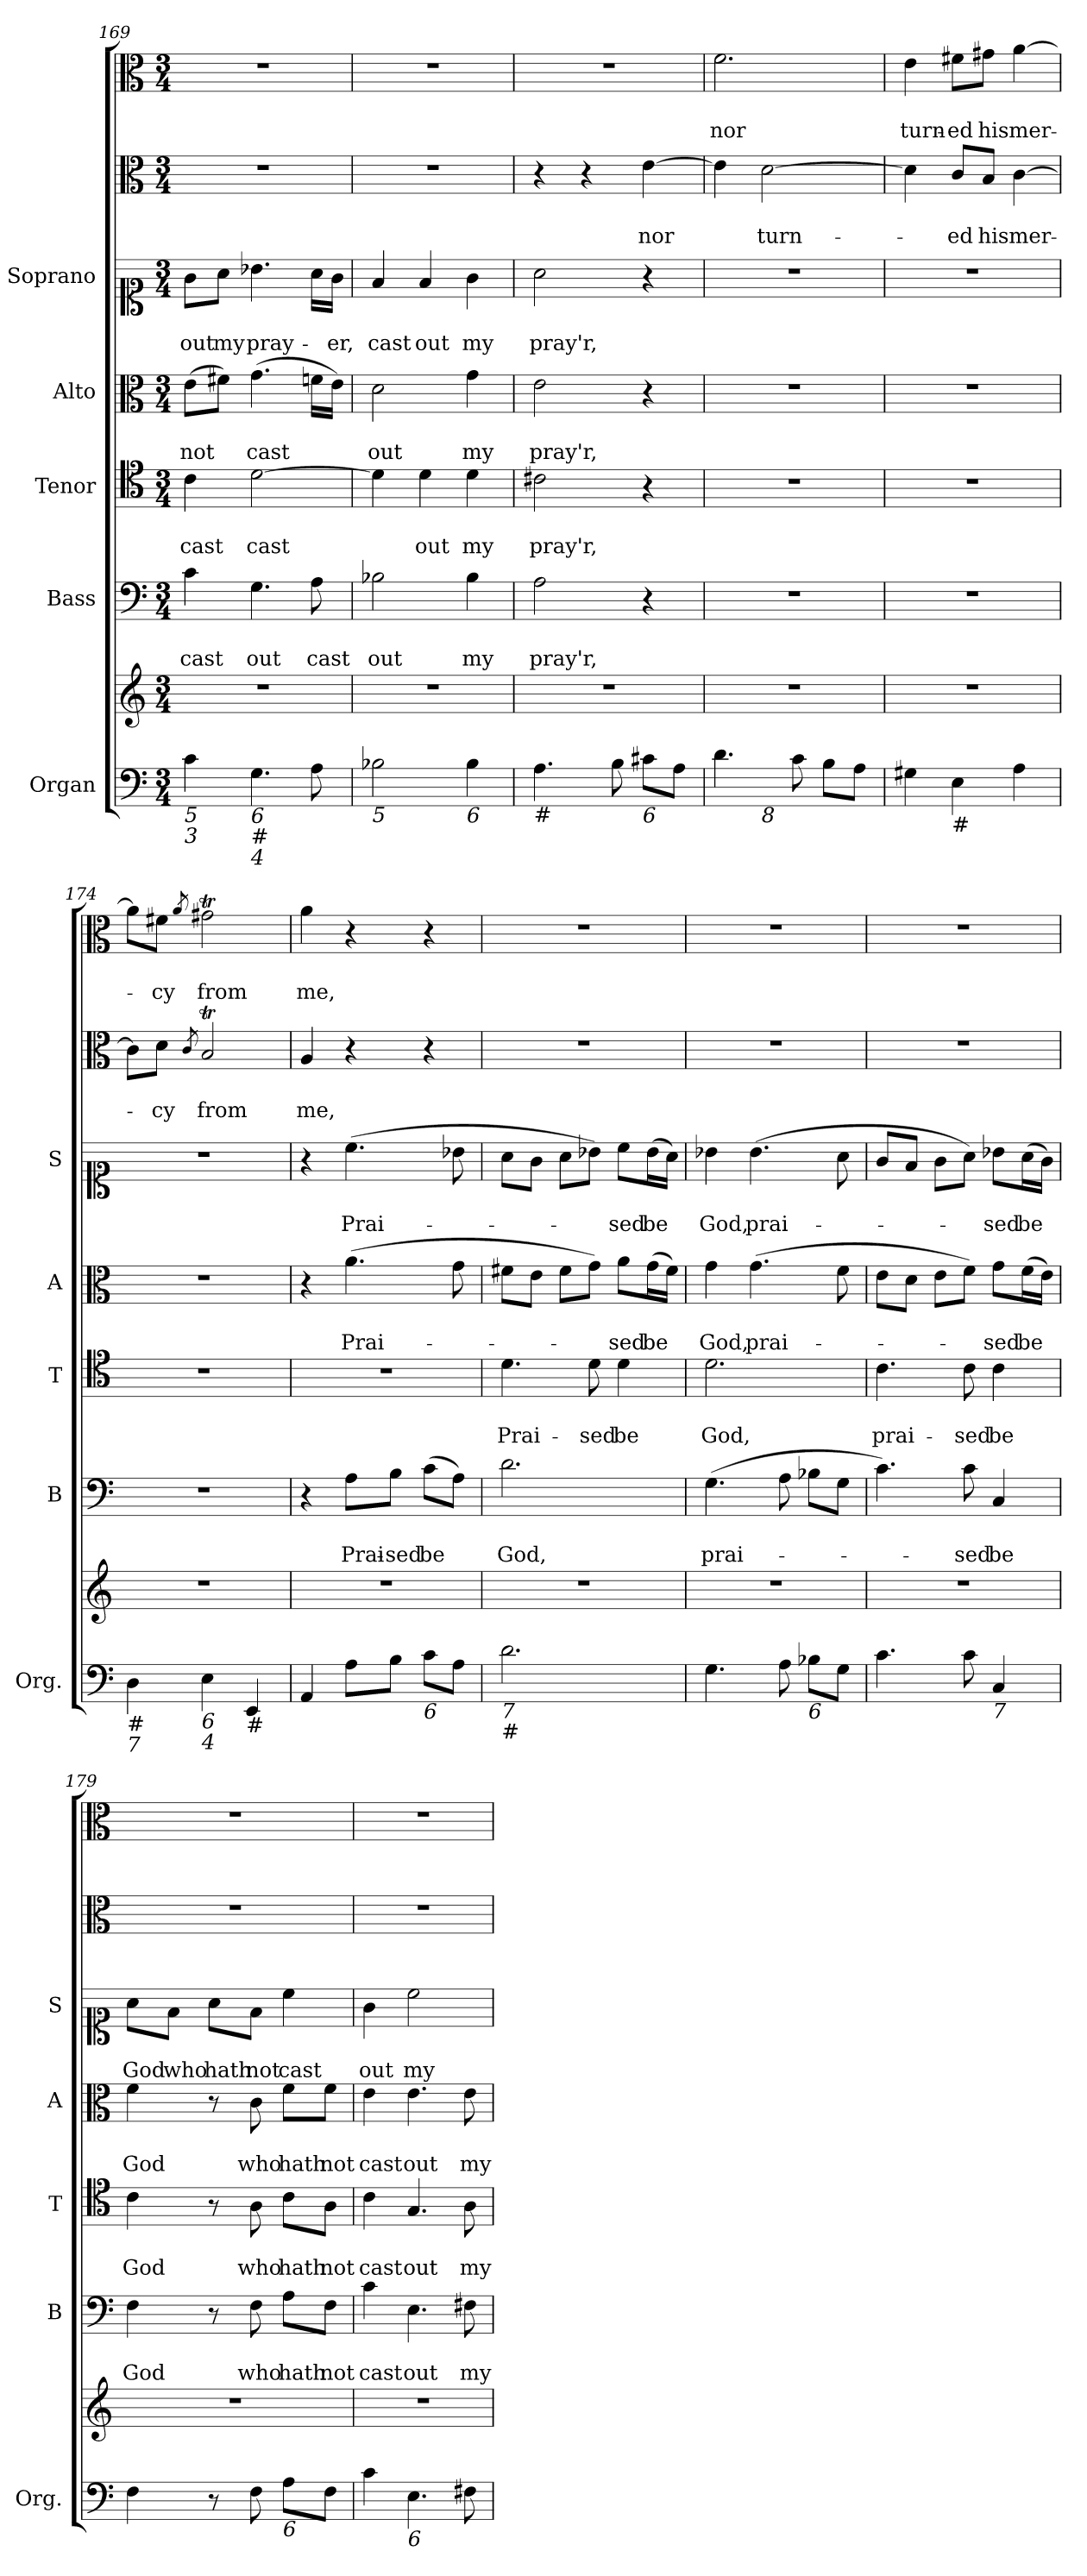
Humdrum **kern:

**kern	**kern	**kern	**text	**text	**kern	**text	**text	**kern	**text	**text	**kern	**text	**text	**kern	**text	**text	**kern	**text	**text
*part7	*part7	*part6	*part6	*part6	*part5	*part5	*part5	*part4	*part4	*part4	*part3	*part3	*part3	*part2	*part2	*part2	*part1	*part1	*part1
*staff8	*staff7	*staff6	*staff6	*staff6	*staff5	*staff5	*staff5	*staff4	*staff4	*staff4	*staff3	*staff3	*staff3	*staff2	*staff2	*staff2	*staff1	*staff1	*staff1
*I"Organ	*	*I"Bass	*	*	*I"Tenor	*	*	*I"Alto	*	*	*I"Soprano	*	*	*	*	*	*	*	*
*I'Org.	*	*I'B	*	*	*I'T	*	*	*I'A	*	*	*I'S	*	*	*	*	*	*	*	*
!!LO:PB:g=z
*clefF4	*clefG2	*clefF4	*	*	*clefC4	*	*	*clefC3	*	*	*clefC1	*	*	*clefC3	*	*	*clefC3	*	*
*k[]	*k[]	*k[]	*	*	*k[]	*	*	*k[]	*	*	*k[]	*	*	*k[]	*	*	*k[]	*	*
*C:	*C:	*C:	*	*	*C:	*	*	*C:	*	*	*C:	*	*	*C:	*	*	*C:	*	*
*M3/4	*M3/4	*M3/4	*	*	*M3/4	*	*	*M3/4	*	*	*M3/4	*	*	*M3/4	*	*	*M3/4	*	*
=169	=169	=169	=169	=169	=169	=169	=169	=169	=169	=169	=169	=169	=169	=169	=169	=169	=169	=169	=169
!LO:TX:b:i:t=5	!	!	!	!	!	!	!	!	!	!	!	!	!	!	!	!	!	!	!
!LO:TX:b:i:t=3	!	!	!	!	!	!	!	!	!	!	!	!	!	!	!	!	!	!	!
!	!	!	!	!LO:LY:b	!	!	!LO:LY:b	!	!	!LO:LY:b	!	!	!LO:LY:b	!	!	!	!	!	!
4c\	2.r	4c\	.	cast	4c\	.	cast	(>8e\L	.	not	8g\L	.	out	2.r	.	.	2.r	.	.
!	!	!	!	!	!	!	!	!	!	!	!	!	!LO:LY:b	!	!	!	!	!	!
.	.	.	.	.	.	.	.	8f#X\J)	.	.	8a\J	.	my	.	.	.	.	.	.
!LO:TX:b:i:t=6	!	!	!	!	!	!	!	!	!	!	!	!	!	!	!	!	!	!	!
!LO:TX:b:t=#	!	!	!	!	!	!	!	!	!	!	!	!	!	!	!	!	!	!	!
!LO:TX:b:i:t=4	!	!	!	!	!	!	!	!	!	!	!	!	!	!	!	!	!	!	!
!	!	!	!	!LO:LY:b	!	!	!LO:LY:b	!	!	!LO:LY:b	!	!	!LO:LY:b	!	!	!	!	!	!
4.G\	.	4.G\	.	out	[2d\	.	cast	(>4.g\	.	cast	4.b-X\	.	pray-	.	.	.	.	.	.
!	!	!	!	!LO:LY:b	!	!	!	!	!	!	!	!	!	!	!	!	!	!	!
8A\	.	8A\	.	cast	.	.	.	16fn\LL	.	.	16a\LL	.	.	.	.	.	.	.	.
!	!	!	!	!	!	!	!	!	!	!	!	!	!LO:LY:b	!	!	!	!	!	!
.	.	.	.	.	.	.	.	16e\JJ)	.	.	16g\JJ	.	-er,	.	.	.	.	.	.
=170	=170	=170	=170	=170	=170	=170	=170	=170	=170	=170	=170	=170	=170	=170	=170	=170	=170	=170	=170
!LO:TX:b:i:t=5	!	!	!	!	!	!	!	!	!	!	!	!	!	!	!	!	!	!	!
!	!	!	!	!LO:LY:b	!	!	!	!	!	!LO:LY:b	!	!	!LO:LY:b	!	!	!	!	!	!
2B-X\	2.r	2B-X\	.	out	4d\]	.	.	2d\	.	out	4f/	.	cast	2.r	.	.	2.r	.	.
!	!	!	!	!	!	!	!LO:LY:b	!	!	!	!	!	!LO:LY:b	!	!	!	!	!	!
.	.	.	.	.	4d\	.	out	.	.	.	4f/	.	out	.	.	.	.	.	.
!LO:TX:b:i:t=6	!	!	!	!	!	!	!	!	!	!	!	!	!	!	!	!	!	!	!
!	!	!	!	!LO:LY:b	!	!	!LO:LY:b	!	!	!LO:LY:b	!	!	!LO:LY:b	!	!	!	!	!	!
4B-\	.	4B-\	.	my	4d\	.	my	4g\	.	my	4g\	.	my	.	.	.	.	.	.
=171	=171	=171	=171	=171	=171	=171	=171	=171	=171	=171	=171	=171	=171	=171	=171	=171	=171	=171	=171
!LO:TX:b:t=#	!	!	!	!	!	!	!	!	!	!	!	!	!	!	!	!	!	!	!
!	!	!	!	!LO:LY:b	!	!	!LO:LY:b	!	!	!LO:LY:b	!	!	!LO:LY:b	!	!	!	!	!	!
4.A\	2.r	2A\	.	pray'r,	2c#X\	.	pray'r,	2e\	.	pray'r,	2a\	.	pray'r,	4r	.	.	2.r	.	.
.	.	.	.	.	.	.	.	.	.	.	.	.	.	4r	.	.	.	.	.
8B\	.	.	.	.	.	.	.	.	.	.	.	.	.	.	.	.	.	.	.
!LO:TX:b:i:t=6	!	!	!	!	!	!	!	!	!	!	!	!	!	!	!	!	!	!	!
!	!	!	!	!	!	!	!	!	!	!	!	!	!	!	!	!LO:LY:b	!	!	!
8c#X\L	.	4r	.	.	4r	.	.	4r	.	.	4r	.	.	[4e\	.	nor	.	.	.
8A\J	.	.	.	.	.	.	.	.	.	.	.	.	.	.	.	.	.	.	.
=172	=172	=172	=172	=172	=172	=172	=172	=172	=172	=172	=172	=172	=172	=172	=172	=172	=172	=172	=172
!LO:TX:b:i:t=9	!	!	!	!	!	!	!	!	!	!	!	!	!	!	!	!	!	!	!
!	!	!	!	!	!	!	!	!	!	!	!	!	!	!	!	!	!	!	!LO:LY:b
*^	*	*	*	*	*	*	*	*	*	*	*	*	*	*	*	*	*	*	*
4.d\	4ryy	2.r	2.r	.	.	2.r	.	.	2.r	.	.	2.r	.	.	4e\]	.	.	2.f\	.	nor
!	!LO:TX:b:i:t=8	!	!	!	!	!	!	!	!	!	!	!	!	!	!	!	!	!	!	!
!	!	!	!	!	!	!	!	!	!	!	!	!	!	!	!	!	!LO:LY:b	!	!	!
.	2ryy	.	.	.	.	.	.	.	.	.	.	.	.	.	[2d\	.	turn-	.	.	.
8c\	.	.	.	.	.	.	.	.	.	.	.	.	.	.	.	.	.	.	.	.
8B\L	.	.	.	.	.	.	.	.	.	.	.	.	.	.	.	.	.	.	.	.
8A\J	.	.	.	.	.	.	.	.	.	.	.	.	.	.	.	.	.	.	.	.
=173	=173	=173	=173	=173	=173	=173	=173	=173	=173	=173	=173	=173	=173	=173	=173	=173	=173	=173	=173	=173
!LO:TX:b:i:t=6	!	!	!	!	!	!	!	!	!	!	!	!	!	!	!	!	!	!	!	!
!	!	!	!	!	!	!	!	!	!	!	!	!	!	!	!	!	!	!	!	!LO:LY:b
*v	*v	*	*	*	*	*	*	*	*	*	*	*	*	*	*	*	*	*	*	*
4G#X\	2.r	2.r	.	.	2.r	.	.	2.r	.	.	2.r	.	.	4d\]	.	.	4e\	.	turn-
!LO:TX:b:t=#	!	!	!	!	!	!	!	!	!	!	!	!	!	!	!	!	!	!	!
!	!	!	!	!	!	!	!	!	!	!	!	!	!	!	!	!LO:LY:b	!	!	!LO:LY:b
4E\	.	.	.	.	.	.	.	.	.	.	.	.	.	8c/L	.	-ed	8f#X\L	.	-ed
!	!	!	!	!	!	!	!	!	!	!	!	!	!	!	!	!LO:LY:b	!	!	!LO:LY:b
.	.	.	.	.	.	.	.	.	.	.	.	.	.	8B/J	.	his	8g#X\J	.	his
!	!	!	!	!	!	!	!	!	!	!	!	!	!	!	!	!LO:LY:b	!	!	!LO:LY:b
4A\	.	.	.	.	.	.	.	.	.	.	.	.	.	[4c\	.	mer-	[4a\	.	mer-
=174	=174	=174	=174	=174	=174	=174	=174	=174	=174	=174	=174	=174	=174	=174	=174	=174	=174	=174	=174
!LO:TX:b:t=#	!	!	!	!	!	!	!	!	!	!	!	!	!	!	!	!	!	!	!
!LO:TX:b:i:t=7	!	!	!	!	!	!	!	!	!	!	!	!	!	!	!	!	!	!	!
4D\	2.r	2.r	.	.	2.r	.	.	2.r	.	.	2.r	.	.	8c\L]	.	.	8a\L]	.	.
!	!	!	!	!	!	!	!	!	!	!	!	!	!	!	!	!LO:LY:b	!	!	!LO:LY:b
.	.	.	.	.	.	.	.	.	.	.	.	.	.	8d\J	.	-cy	8f#X\J	.	-cy
.	.	.	.	.	.	.	.	.	.	.	.	.	.	8qc/	.	.	8qa/	.	.
!LO:TX:b:i:t=6	!	!	!	!	!	!	!	!	!	!	!	!	!	!	!	!	!	!	!
!LO:TX:b:i:t=4	!	!	!	!	!	!	!	!	!	!	!	!	!	!	!	!	!	!	!
!	!	!	!	!	!	!	!	!	!	!	!	!	!	!	!	!LO:LY:b	!	!	!LO:LY:b
4E\	.	.	.	.	.	.	.	.	.	.	.	.	.	2Bt/	.	from	2g#Xt\	.	from
!LO:TX:b:t=#	!	!	!	!	!	!	!	!	!	!	!	!	!	!	!	!	!	!	!
4EE/	.	.	.	.	.	.	.	.	.	.	.	.	.	.	.	.	.	.	.
!!LO:PB:g=z
=175	=175	=175	=175	=175	=175	=175	=175	=175	=175	=175	=175	=175	=175	=175	=175	=175	=175	=175	=175
!	!	!	!	!	!	!	!	!	!	!	!	!	!	!	!	!LO:LY:b	!	!	!LO:LY:b
4AA/	2.r	4r	.	.	2.r	.	.	4r	.	.	4r	.	.	4A/	.	me,	4a\	.	me,
!	!	!	!	!LO:LY:b	!	!	!	!	!	!LO:LY:b	!	!	!LO:LY:b	!	!	!	!	!	!
8A\L	.	8A\L	.	Prai-	.	.	.	(>4.a\	.	Prai-	(>4.cc\	.	Prai-	4r	.	.	4r	.	.
!	!	!	!	!LO:LY:b	!	!	!	!	!	!	!	!	!	!	!	!	!	!	!
8B\J	.	8B\J	.	-sed	.	.	.	.	.	.	.	.	.	.	.	.	.	.	.
!LO:TX:b:i:t=6	!	!	!	!	!	!	!	!	!	!	!	!	!	!	!	!	!	!	!
!	!	!	!	!LO:LY:b	!	!	!	!	!	!	!	!	!	!	!	!	!	!	!
8c\L	.	(>8c\L	.	be	.	.	.	.	.	.	.	.	.	4r	.	.	4r	.	.
8A\J	.	8A\J)	.	.	.	.	.	8g\	.	.	8b-X\	.	.	.	.	.	.	.	.
=176	=176	=176	=176	=176	=176	=176	=176	=176	=176	=176	=176	=176	=176	=176	=176	=176	=176	=176	=176
!LO:TX:b:i:t=7	!	!	!	!	!	!	!	!	!	!	!	!	!	!	!	!	!	!	!
!LO:TX:b:t=#	!	!	!	!	!	!	!	!	!	!	!	!	!	!	!	!	!	!	!
!	!	!	!	!LO:LY:b	!	!	!LO:LY:b	!	!	!	!	!	!	!	!	!	!	!	!
2.d\	2.r	2.d\	.	God,	4.d\	.	Prai-	8f#X\L	.	.	8a\L	.	.	2.r	.	.	2.r	.	.
.	.	.	.	.	.	.	.	8e\J	.	.	8g\J	.	.	.	.	.	.	.	.
.	.	.	.	.	.	.	.	8f#\L	.	.	8a\L	.	.	.	.	.	.	.	.
!	!	!	!	!	!	!	!LO:LY:b	!	!	!	!	!	!	!	!	!	!	!	!
.	.	.	.	.	8d\	.	-sed	8g\J)	.	.	8b-X\J)	.	.	.	.	.	.	.	.
!	!	!	!	!	!	!	!LO:LY:b	!	!	!LO:LY:b	!	!	!LO:LY:b	!	!	!	!	!	!
.	.	.	.	.	4d\	.	be	8a\L	.	-sed	8cc\L	.	-sed	.	.	.	.	.	.
!	!	!	!	!	!	!	!	!	!	!LO:LY:b	!	!	!LO:LY:b	!	!	!	!	!	!
.	.	.	.	.	.	.	.	(>16g\L	.	be	(>16b-\L	.	be	.	.	.	.	.	.
.	.	.	.	.	.	.	.	16f#\JJ)	.	.	16a\JJ)	.	.	.	.	.	.	.	.
=177	=177	=177	=177	=177	=177	=177	=177	=177	=177	=177	=177	=177	=177	=177	=177	=177	=177	=177	=177
!	!	!	!	!LO:LY:b	!	!	!LO:LY:b	!	!	!LO:LY:b	!	!	!LO:LY:b	!	!	!	!	!	!
4.G\	2.r	(>4.G\	.	prai-	2.d\	.	God,	4g\	.	God,	4b-X\	.	God,	2.r	.	.	2.r	.	.
!	!	!	!	!	!	!	!	!	!	!LO:LY:b	!	!	!LO:LY:b	!	!	!	!	!	!
.	.	.	.	.	.	.	.	(>4.g\	.	prai-	(>4.b-\	.	prai-	.	.	.	.	.	.
8A\	.	8A\	.	.	.	.	.	.	.	.	.	.	.	.	.	.	.	.	.
!LO:TX:b:i:t=6	!	!	!	!	!	!	!	!	!	!	!	!	!	!	!	!	!	!	!
8B-X\L	.	8B-X\L	.	.	.	.	.	.	.	.	.	.	.	.	.	.	.	.	.
8G\J	.	8G\J	.	.	.	.	.	8f\	.	.	8a\	.	.	.	.	.	.	.	.
=178	=178	=178	=178	=178	=178	=178	=178	=178	=178	=178	=178	=178	=178	=178	=178	=178	=178	=178	=178
!	!	!	!	!	!	!	!LO:LY:b	!	!	!	!	!	!	!	!	!	!	!	!
4.c\	2.r	4.c\)	.	.	4.c\	.	prai-	8e\L	.	.	8g/L	.	.	2.r	.	.	2.r	.	.
.	.	.	.	.	.	.	.	8d\J	.	.	8f/J	.	.	.	.	.	.	.	.
.	.	.	.	.	.	.	.	8e\L	.	.	8g\L	.	.	.	.	.	.	.	.
!	!	!	!	!LO:LY:b	!	!	!LO:LY:b	!	!	!	!	!	!	!	!	!	!	!	!
8c\	.	8c\	.	-sed	8c\	.	-sed	8f\J)	.	.	8a\J)	.	.	.	.	.	.	.	.
!LO:TX:b:i:t=7	!	!	!	!	!	!	!	!	!	!	!	!	!	!	!	!	!	!	!
!	!	!	!	!LO:LY:b	!	!	!LO:LY:b	!	!	!LO:LY:b	!	!	!LO:LY:b	!	!	!	!	!	!
4C/	.	4C/	.	be	4c\	.	be	8g\L	.	-sed	8b-X\L	.	-sed	.	.	.	.	.	.
!	!	!	!	!	!	!	!	!	!	!LO:LY:b	!	!	!LO:LY:b	!	!	!	!	!	!
.	.	.	.	.	.	.	.	(>16f\L	.	be	(>16a\L	.	be	.	.	.	.	.	.
.	.	.	.	.	.	.	.	16e\JJ)	.	.	16g\JJ)	.	.	.	.	.	.	.	.
=179	=179	=179	=179	=179	=179	=179	=179	=179	=179	=179	=179	=179	=179	=179	=179	=179	=179	=179	=179
!	!	!	!	!LO:LY:b	!	!	!LO:LY:b	!	!	!LO:LY:b	!	!	!LO:LY:b	!	!	!	!	!	!
4F\	2.r	4F\	.	God	4c\	.	God	4f\	.	God	8a\L	.	God	2.r	.	.	2.r	.	.
!	!	!	!	!	!	!	!	!	!	!	!	!	!LO:LY:b	!	!	!	!	!	!
.	.	.	.	.	.	.	.	.	.	.	8f\J	.	who	.	.	.	.	.	.
!	!	!	!	!	!	!	!	!	!	!	!	!	!LO:LY:b	!	!	!	!	!	!
8r	.	8r	.	.	8r	.	.	8r	.	.	8a\L	.	hath	.	.	.	.	.	.
!	!	!	!	!LO:LY:b	!	!	!LO:LY:b	!	!	!LO:LY:b	!	!	!LO:LY:b	!	!	!	!	!	!
8F\	.	8F\	.	who	8A\	.	who	8c\	.	who	8f\J	.	not	.	.	.	.	.	.
!LO:TX:b:i:t=6	!	!	!	!	!	!	!	!	!	!	!	!	!	!	!	!	!	!	!
!	!	!	!	!LO:LY:b	!	!	!LO:LY:b	!	!	!LO:LY:b	!	!	!LO:LY:b	!	!	!	!	!	!
8A\L	.	8A\L	.	hath	8c\L	.	hath	8f\L	.	hath	4cc\	.	cast	.	.	.	.	.	.
!	!	!	!	!LO:LY:b	!	!	!LO:LY:b	!	!	!LO:LY:b	!	!	!	!	!	!	!	!	!
8F\J	.	8F\J	.	not	8A\J	.	not	8f\J	.	not	.	.	.	.	.	.	.	.	.
!!LO:PB:g=z
=180	=180	=180	=180	=180	=180	=180	=180	=180	=180	=180	=180	=180	=180	=180	=180	=180	=180	=180	=180
!	!	!	!	!LO:LY:b	!	!	!LO:LY:b	!	!	!LO:LY:b	!	!	!LO:LY:b	!	!	!	!	!	!
4c\	2.r	4c\	.	cast	4c\	.	cast	4e\	.	cast	4g\	.	out	2.r	.	.	2.r	.	.
!LO:TX:b:i:t=6	!	!	!	!	!	!	!	!	!	!	!	!	!	!	!	!	!	!	!
!	!	!	!	!LO:LY:b	!	!	!LO:LY:b	!	!	!LO:LY:b	!	!	!LO:LY:b	!	!	!	!	!	!
4.E\	.	4.E\	.	out	4.G/	.	out	4.e\	.	out	2cc\	.	my	.	.	.	.	.	.
!	!	!	!	!LO:LY:b	!	!	!LO:LY:b	!	!	!LO:LY:b	!	!	!	!	!	!	!	!	!
8F#X\	.	8F#X\	.	my	8A\	.	my	8e\	.	my	.	.	.	.	.	.	.	.	.
=	=	=	=	=	=	=	=	=	=	=	=	=	=	=	=	=	=	=	=
*-	*-	*-	*-	*-	*-	*-	*-	*-	*-	*-	*-	*-	*-	*-	*-	*-	*-	*-	*-
